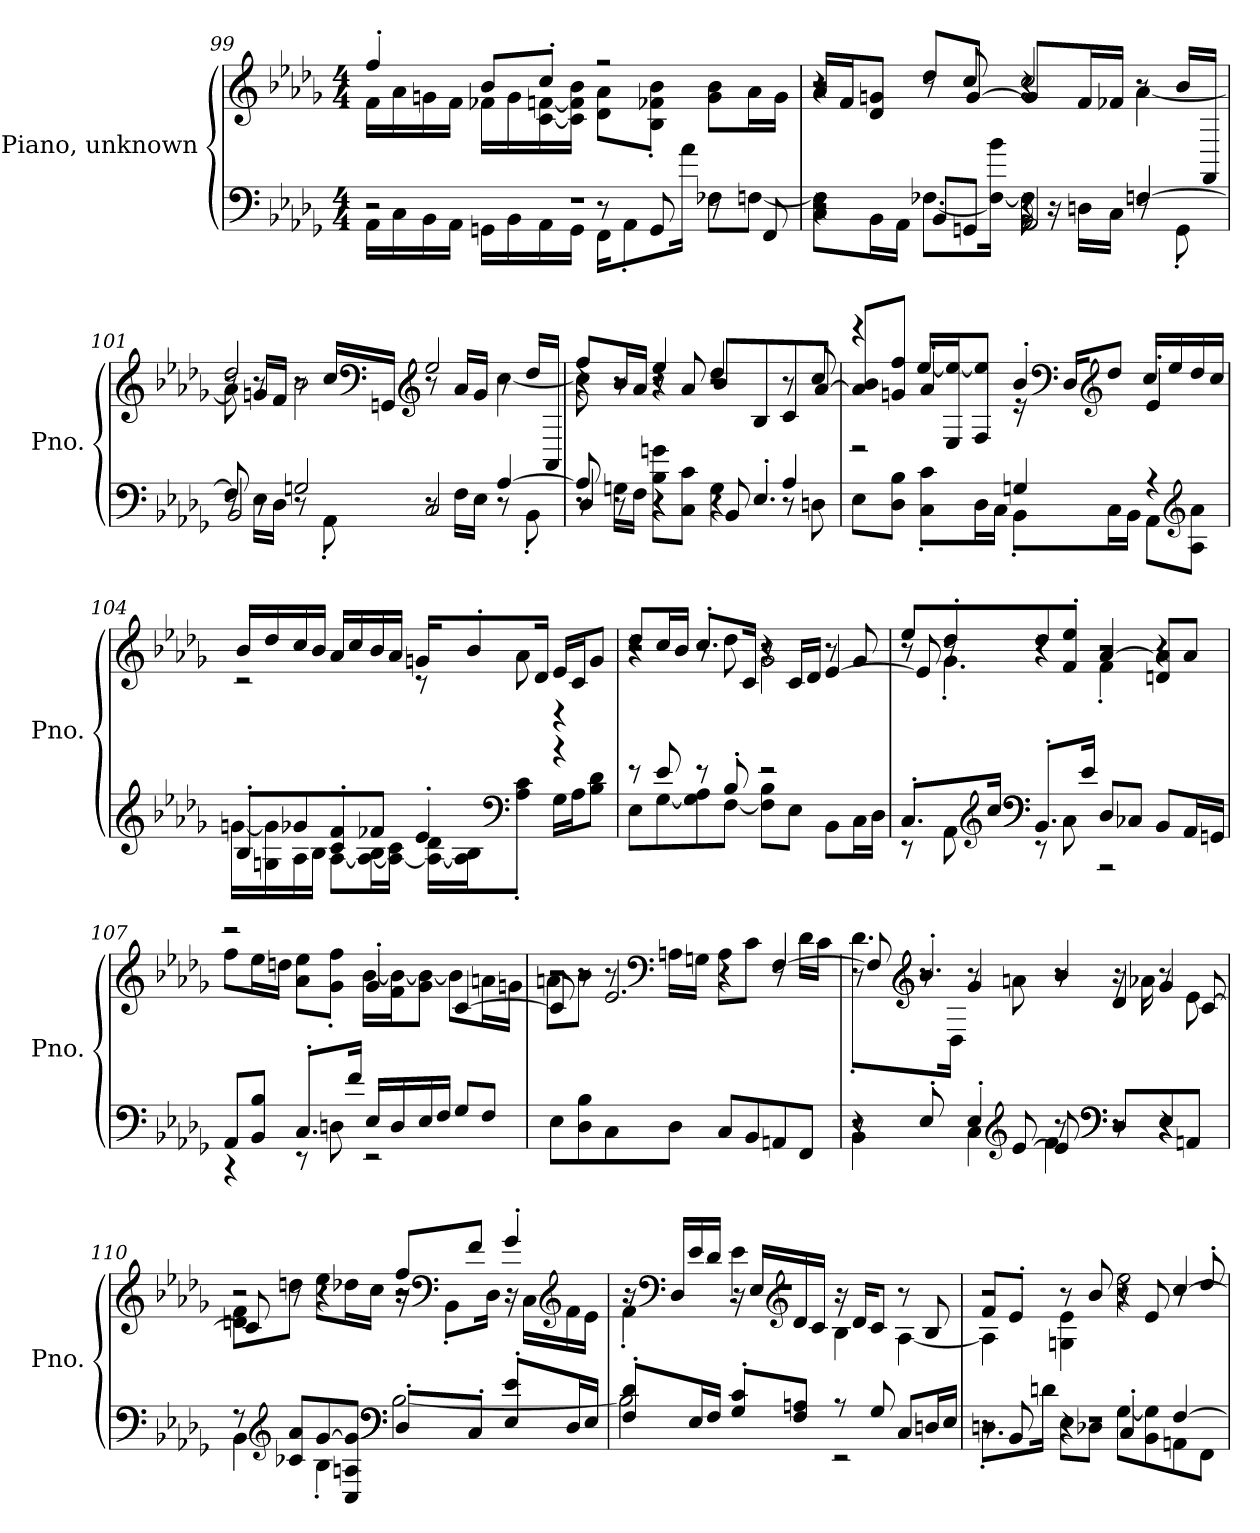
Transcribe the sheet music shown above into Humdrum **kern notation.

**kern	**kern
*part1	*part1
*staff2	*staff1
*I"Piano, unknown	*
*I'Pno.	*
!!LO:LB:g=z
*clefF4	*clefG2
*k[b-e-a-d-g-]	*k[b-e-a-d-g-]
*M4/4	*M4/4
=99	=99
*^	*^
*	*^	*	*
1r	16AA-\LL	2r	4ff'/	16f\LL
.	16C\	.	.	16a-\
.	16BB-\	.	.	16gn\
.	16AA-\JJ	.	.	16f\JJ
.	16GGn\LL	.	8b-/L	16f-X\LL
.	16BB-\	.	.	16g\
.	16AA-\	.	8cc'/J	[16c\ [16fn\
.	16GG\JJ	.	.	16c\] 16f\] 16b-\JJ
.	16FF\KL	8r	2r	8d-\ 8a-\L
.	8AA-'\	.	.	.
.	.	8GG/	.	8B-\' 8f-X\' 8b-\'J
.	16a-\Jk	.	.	.
.	8F-X\L	8r	.	8g\ 8b-\L
.	[8Fn\J	8FF/	.	16a-\L
.	.	.	.	16g\JJ
=100	=100	=100	=100	=100
*	*	*	*	*^
2r	8C\ 8F\]L	4r	4r	2r	16a-/LL
.	.	.	.	.	16f/J
.	16BB-\L	.	.	.	8d-/ 8gn/J
.	16AA-\JJ	.	.	.	.
.	[8.F-X\L	8BB-/L	8r	.	8dd-/L
.	.	8GGn/J	8cc'/	.	[8g/J
.	16F-\_ 16b-\Jk	.	.	.	.
4r	16F-\]	2AA-/	2cc/	4r	8g/L]
.	16r	.	.	.	.
.	16Dn\LL	.	.	.	16f/L
.	16C\JJ	.	.	.	16f-X/JJ
[4Fn/	8r	.	.	[4a-\	8r
.	8GG'\	.	.	.	16b-/LL
.	.	.	.	.	16FF/JJ
!!LO:LB:g=z	!!	!!
=101	=101	=101	=101	=101	=101
8F/]	8r	2BB-/	2dd-/	8a-\]	8r
8r	16E-\LL	.	.	8r	16gn/LL
.	16D-\JJ	.	.	.	16f/JJ
2Gn/	8r	.	.	2b-\	8r
.	8AA-'\	.	.	.	16cc/LL
*	*	*	*clefF4	*	*
.	.	.	.	.	16GGn/JJ
*	*	*	*clefG2	*	*
.	8r	2C/	2ee-/	.	8r
.	16F\LL	.	.	.	16a-/LL
.	16E-\JJ	.	.	.	16g/JJ
[4A-/	8r	.	.	[4cc\	8r
.	8BB-'\	.	.	.	16dd-/LL
.	.	.	.	.	16AA-/JJ
=102	=102	=102	=102	=102	=102
8A-/]	8r	4D-/	4r	8cc\]	8ff/L
8r	16Gn\LL	.	.	8r	16b-/L
.	16F\JJ	.	.	.	16a-/JJ
4r	8B-\ 8gn\L	4r	4ee-/	4r	8r
.	8C\ 8c\J	.	.	.	8a-/
4r	4G\	8BB-/	4dd-/	2r	8b-/L
.	.	4.E-'/	.	.	8B-/
4A-/	8r	.	8r	.	8c/
.	8Dn\	.	8cc/	.	[8a-/J
*	*v	*v	*	*	*
*	*	*	*v	*v
!!LO:LB:g=z
=103	=103	=103	=103
2r	8E-\L	4r	8a-/] 8b-/L
.	8D-\ 8B-\J	.	8gn/ 8ff/J
.	8C\' 8c\'L	4a-'/	[16ee-/LL
.	.	.	16E-/ 16ee-/_J
.	16D-\L	.	8F/ 8ee-/]J
.	16C\JJ	.	.
4Gn/	8BB-'\L	4b-'/	16r
*	*	*clefF4	*
.	.	.	16D-/KL
*	*	*clefG2	*
.	16C\L	.	8dd-/J
.	16BB-\JJ	.	.
4r	8AA-\L	4e-'/	16cc/LL
.	.	.	16ee-/
*clefG2	*	*	*
.	8A-\ 8a-\J	.	16dd-/
.	.	.	16cc/JJ
=104	=104	=104	=104
8B-'/L	[16gn\LL	16b-/LL	2r
.	16Gn\ 16g\]	16dd-/	.
8g-X/	16A-\	16cc/	.
.	16B-\JJ	16b-/JJ	.
8c/' 8f/'	[8A-\L	16a-/LL	.
.	.	16cc/	.
8f-X/J	16A-\_ 16B-\L	16b-/	.
.	16A-\_ 16c\JJ	16a-/JJ	.
4e-'/	16A-\_ 16d-\LL	16gn/KL	8r
.	16A-\] 16B-\J	8b-'/	.
*clefF4	*	*	*
.	8A-\' 8c\'J	.	8a-\
.	.	16d-/Jk	.
4r	16G\LL	16e-/LL	4r
.	16A-\J	16c/J	.
.	8B-\ 8d-\J	8g/J	.
!!LO:LB:g=z
=105	=105	=105	=105
*	*	*	*^
8r	8E-\L	8dd-/L	4r	2r
8e-/	[8G-\	16cc/L	.	.
.	.	16b-/JJ	.	.
8r	8G-\] 8A-\	8.cc'/L	8r	.
8B-'/	[8F\J	.	8dd-\	.
.	.	16c/Jk	.	.
2r	8F\] 8B-\L	8r	2g-\	4r
.	8E-\J	16c/LL	.	.
.	.	16d-/JJ	.	.
.	8BB-\L	8r	.	[4e-/
.	16C\L	8g-/	.	.
.	16D-\JJ	.	.	.
=106	=106	=106	=106	=106
8.C'/L	8r	8ee-/L	8r	8e-/]
.	8AA-\	8dd-'/	4.g-'\	8r
*clefG2	*	*	*	*
16cc/Jk	.	.	.	.
*clefF4	*	*	*	*
8.BB-'/L	8r	8dd-/	.	4r
.	8C\	8f/' 8ee-/'J	.	.
16e-/Jk	.	.	.	.
8D-/L	2r	[4a-/	4f'\	2r
8C-X/J	.	.	.	.
8BB-/L	.	8dn/ 8a-/]L	4r	.
16AA-/L	.	8a-/J	.	.
16GGn/JJ	.	.	.	.
*	*	*	*v	*v
!!LO:LB:g=z
=107	=107	=107	=107
8AA-/L	4r	2r	8ff\L
8BB-/ 8B-/J	.	.	16ee-\L
.	.	.	16ddn\JJ
8.C'/L	8r	.	8a-\ 8ee-\L
.	8Dn\	.	8g-\' 8ff\'J
16f/Jk	.	.	.
16E-/LL	2r	4g-'/	[16b-\LL
16D/	.	.	16f\ 16b-\_J
16E-/	.	.	8g-\ 8b-\_J
16F/JJ	.	.	.
8G-/L	.	[4c/	8b-\L]
8F/J	.	.	16an\L
.	.	.	16gn\JJ
*v	*v	*	*
=108	=108	=108
*	*	*^
8E-\L	8c/]	8an\L	2r
8D-\ 8B-\	8r	8b-\J	.
8C\	2.e-/	8r	.
*	*clefF4	*	*
8D-\J	.	16An\LL	.
.	.	16Gn\JJ	.
8C/L	.	8A\L	4r
8BB-/	.	8c\J	.
8AAn/	.	8r	[4F/
8FF/J	.	16d-\LL	.
.	.	16c\JJ	.
!!LO:PB:g=z	!!	!!
=109	=109	=109	=109
*^	*	*	*
*	*^	*	*	*
4r	4BB-\	8r	8r	8.d-'\L	8F/]
*	*	*	*clefG2	*	*
.	.	8E-'/	4.b-'/	.	8r
.	.	.	.	16D-\Jk	.
8r	4C\	4E-'/	.	8r	4g-/
*clefG2	*	*	*	*	*
[8e-/	.	.	.	8an\	.
8e-/]	4f\	8r	4b-/	8r	8r
*clefF4	*	*	*	*	*
8r	.	8D-/L	.	16r	4d-/
.	.	.	.	16a-X\	.
4r	4r	8E-/	4g-/	8r	.
.	.	8AAn/J	.	8e-\	[8c/
*	*v	*v	*	*	*
=110	=110	=110	=110	=110
8r	4BB-\	2r	8dn\ 8f\L	8c/]
*clefG2	*	*	*	*
8c-X/ 8a-/L	.	.	8ddn\J	8r
[8g-/	4B-'\	.	8ee-\L	4r
8C/ 8An/ 8g-/]J	.	.	16dd-X\L	.
.	.	.	16cc\JJ	.
*clefF4	*	*	*	*
8D-'/L	[2B-\	8ff/L	16r	2r
*	*	*clefF4	*	*
.	.	.	8BB-'\L	.
8C'/J	.	8f/J	.	.
.	.	.	16D-\Jk	.
8E-/' 8e-/'L	.	4g-'/	16r	.
.	.	.	16C\LL	.
*	*	*clefG2	*	*
16D-/L	.	.	16f\	.
16E-/JJ	.	.	16e-\JJ	.
!!LO:LB:g=z	!!	!!
=111	=111	=111	=111	=111
8F/' 8d-/'L	2B-\]	1r	4f'\	16r
*	*	*clefF4	*	*
.	.	.	.	16D-/LL
16E-/L	.	.	.	16e-/
16F/JJ	.	.	.	16d-/JJ
8G-/' 8c/'L	.	.	4e-'\	16r
.	.	.	.	16E-/LL
*	*	*clefG2	*	*
8F/ 8An/J	.	.	.	16d-/
.	.	.	.	16c/JJ
8r	2r	.	4B-\	16r
.	.	.	.	16d-/KL
8G-/	.	.	.	8c/J
8C/L	.	.	[4A-\	8r
16Dn/L	.	.	.	8B-/
16E-/JJ	.	.	.	.
=112	=112	=112	=112	=112
*	*^	*	*	*
1r	8.Dn'\L	8r	2r	4A-\]	8f/L
.	.	8BB-/	.	.	8e-'/J
.	16dn\Jk	.	.	.	.
.	8E-\L	4r	.	4Gn\ 4e-\	8r
.	8D-X\J	.	.	.	8b-/
.	[8G-\L	4C'/	4r	2ee-\	8r
.	8BB-\ 8G-\]	.	.	.	8e-/
.	8AAn\	[4F/	[4cc/	.	8r
.	8FF\J	.	.	.	8dd-'/
*v	*v	*v	*	*	*
*	*v	*v	*v
=	=
*-	*-
